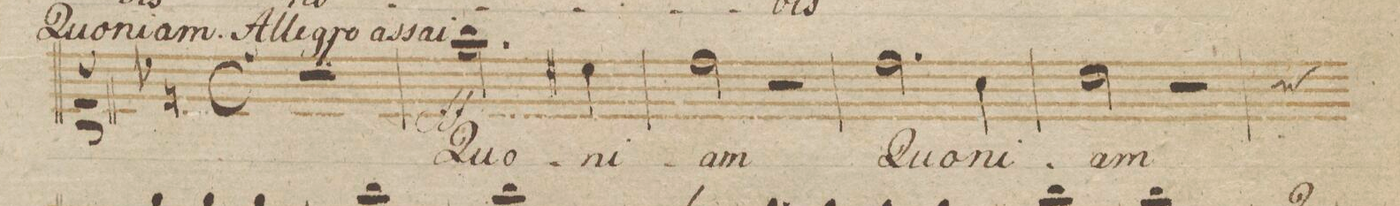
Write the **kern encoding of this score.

**kern	**text	**dynam
*I"Canto	*	*
*clefC1	*	*
*k[b-e-]	*	*
*met(c)	*	*
*M3/4	*	*
*k[b-]	*	*
*M4/4	*	*
*met(c)	*	*
*mmet(c)	*	*
1r	.	.
=130	=130	=130
2.ff\	Quo-	ff
4cc#X\	-ni-	.
=131	=131	=131
2dd\	-am	.
2r	.	.
=132	=132	=132
2.dd\	Quo-	.
4a\	-ni-	.
=133	=133	=133
2b-\	-am	.
2r	.	.
*custos:a	*	*
=134	=134	=134
*-	*-	*-
